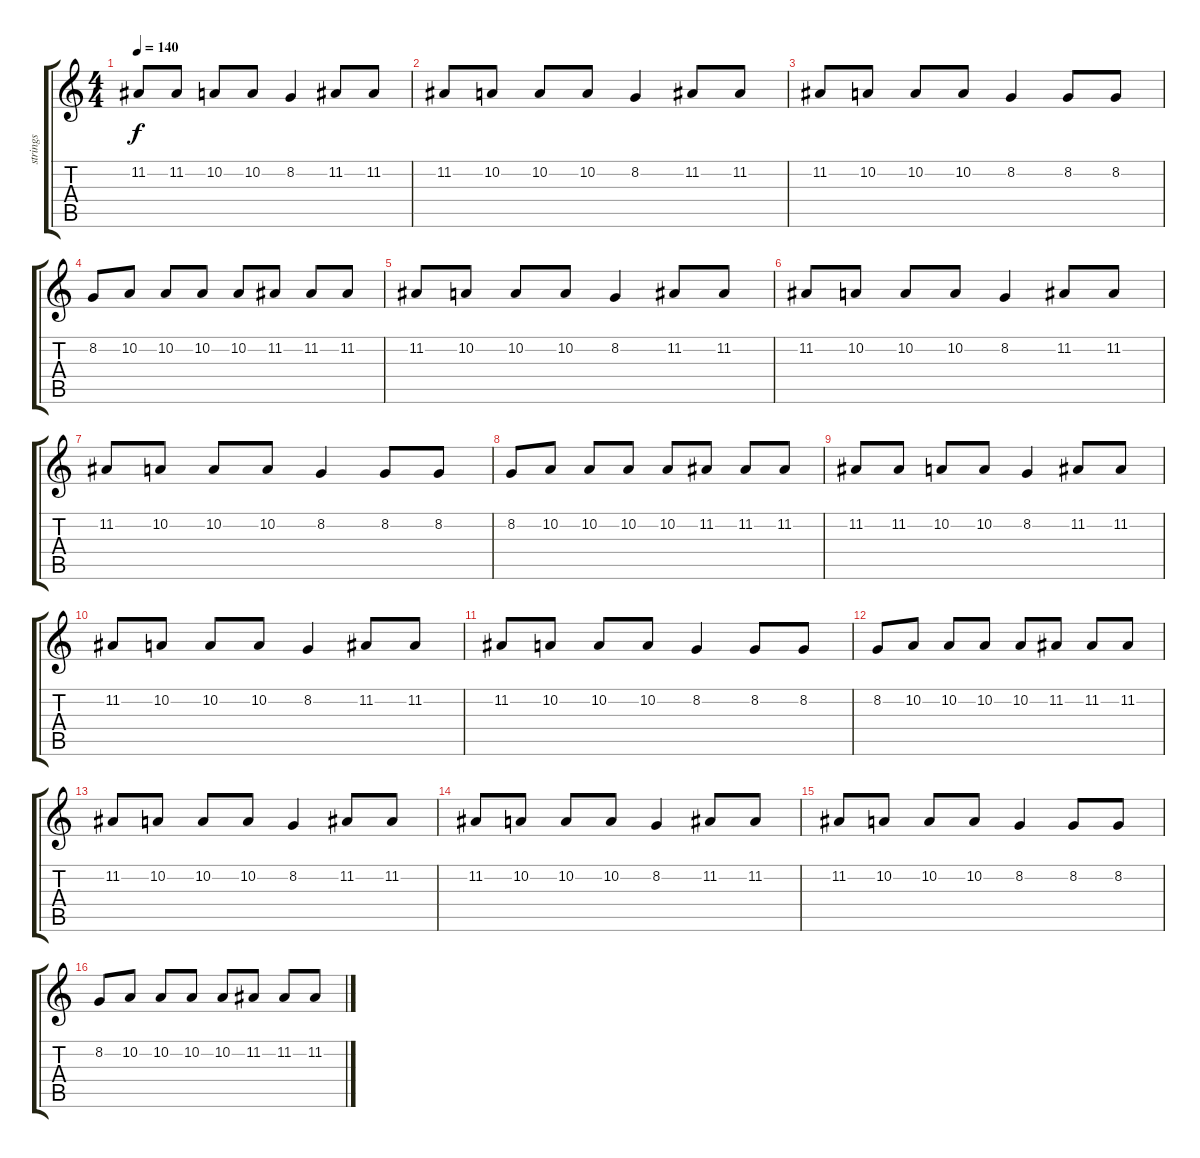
\track ("strings" "strings") {instrument violin}
\staff {score tabs}
\tuning (E4 B3 G3 D3 A2 E2) {hide}
\ts (4 4)
\tempo 140
\clef g2
\ks c
11.2.8{dy f} 11.2.8 10.2.8 10.2.8 8.2.4 11.2.8 11.2.8 |
11.2.8 10.2.8 10.2.8 10.2.8 8.2.4 11.2.8 11.2.8 |
11.2.8 10.2.8 10.2.8 10.2.8 8.2.4 8.2.8 8.2.8 |
8.2.8 10.2.8 10.2.8 10.2.8 10.2.8 11.2.8 11.2.8 11.2.8 |
11.2.8 10.2.8 10.2.8 10.2.8 8.2.4 11.2.8 11.2.8 |
11.2.8 10.2.8 10.2.8 10.2.8 8.2.4 11.2.8 11.2.8 |
11.2.8 10.2.8 10.2.8 10.2.8 8.2.4 8.2.8 8.2.8 |
8.2.8 10.2.8 10.2.8 10.2.8 10.2.8 11.2.8 11.2.8 11.2.8 |
11.2.8 11.2.8 10.2.8 10.2.8 8.2.4 11.2.8 11.2.8 |
11.2.8 10.2.8 10.2.8 10.2.8 8.2.4 11.2.8 11.2.8 |
11.2.8 10.2.8 10.2.8 10.2.8 8.2.4 8.2.8 8.2.8 |
8.2.8 10.2.8 10.2.8 10.2.8 10.2.8 11.2.8 11.2.8 11.2.8 |
11.2.8 10.2.8 10.2.8 10.2.8 8.2.4 11.2.8 11.2.8 |
11.2.8 10.2.8 10.2.8 10.2.8 8.2.4 11.2.8 11.2.8 |
11.2.8 10.2.8 10.2.8 10.2.8 8.2.4 8.2.8 8.2.8 |
8.2.8 10.2.8 10.2.8 10.2.8 10.2.8 11.2.8 11.2.8 11.2.8
